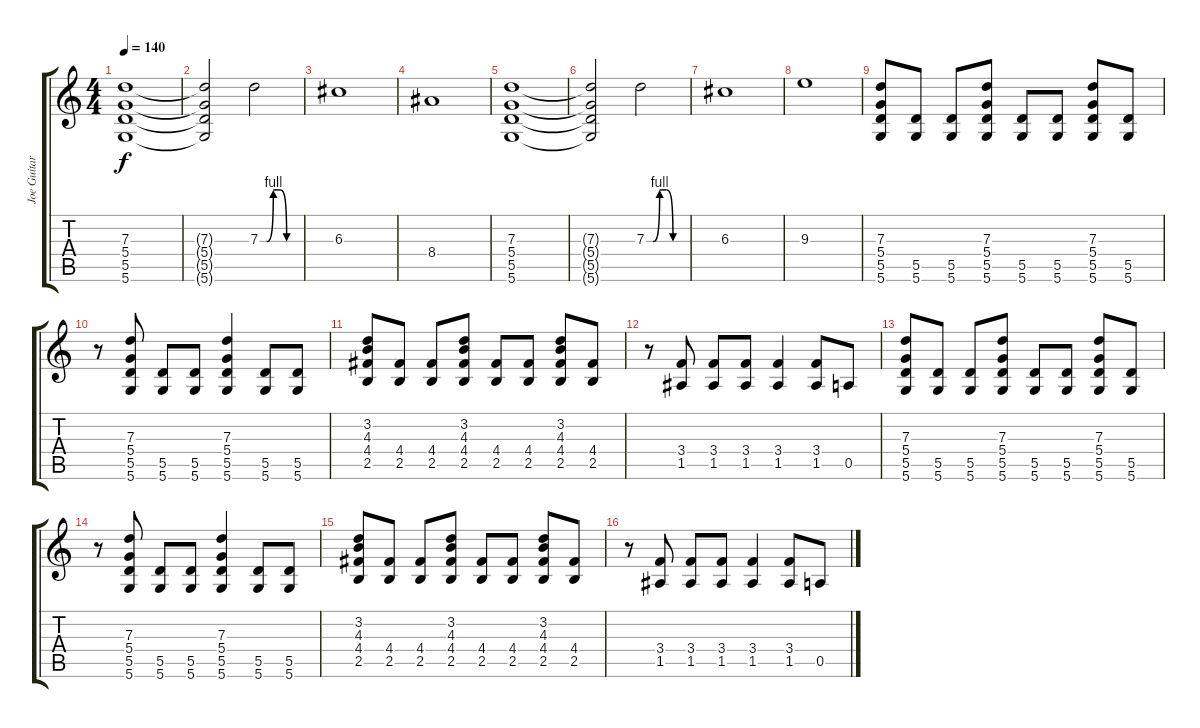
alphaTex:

\track ("Joe Guitar" "Joe Guitar") {instrument distortionguitar}
\staff {score tabs}
\tuning (E4 B3 G3 D3 A2 D2) {hide}
\ts (4 4)
\tempo 140
\clef g2
\ks c
(7.3 5.4 5.5 5.6).1{dy f} |
(7.3{t} 5.4{t} 5.5{t} 5.6{t}).2 7.3{be (custom 0 0 10 0 20 4 30 4 40 0 60 0)}.2 |
6.3.1 |
8.4.1 |
(7.3 5.4 5.5 5.6).1 |
(7.3{t} 5.4{t} 5.5{t} 5.6{t}).2 7.3{be (custom 0 0 10 0 20 4 30 4 40 0 60 0)}.2 |
6.3.1 |
9.3.1 |
(7.3 5.4 5.5 5.6).8 (5.5 5.6).8 (5.5 5.6).8 (7.3 5.4 5.5 5.6).8 (5.5 5.6).8 (5.5 5.6).8 (7.3 5.4 5.5 5.6).8 (5.5 5.6).8 |
r.8 (7.3 5.4 5.5 5.6).8 (5.5 5.6).8 (5.5 5.6).8 (7.3 5.4 5.5 5.6).4 (5.5 5.6).8 (5.5 5.6).8 |
(3.2 4.3 4.4 2.5).8 (4.4 2.5).8 (4.4 2.5).8 (3.2 4.3 4.4 2.5).8 (4.4 2.5).8 (4.4 2.5).8 (3.2 4.3 4.4 2.5).8 (4.4 2.5).8 |
r.8 (3.4 1.5).8 (3.4 1.5).8 (3.4 1.5).8 (3.4 1.5).4 (3.4 1.5).8 0.5.8 |
(7.3 5.4 5.5 5.6).8 (5.5 5.6).8 (5.5 5.6).8 (7.3 5.4 5.5 5.6).8 (5.5 5.6).8 (5.5 5.6).8 (7.3 5.4 5.5 5.6).8 (5.5 5.6).8 |
r.8 (7.3 5.4 5.5 5.6).8 (5.5 5.6).8 (5.5 5.6).8 (7.3 5.4 5.5 5.6).4 (5.5 5.6).8 (5.5 5.6).8 |
(3.2 4.3 4.4 2.5).8 (4.4 2.5).8 (4.4 2.5).8 (3.2 4.3 4.4 2.5).8 (4.4 2.5).8 (4.4 2.5).8 (3.2 4.3 4.4 2.5).8 (4.4 2.5).8 |
r.8 (3.4 1.5).8 (3.4 1.5).8 (3.4 1.5).8 (3.4 1.5).4 (3.4 1.5).8 0.5.8
